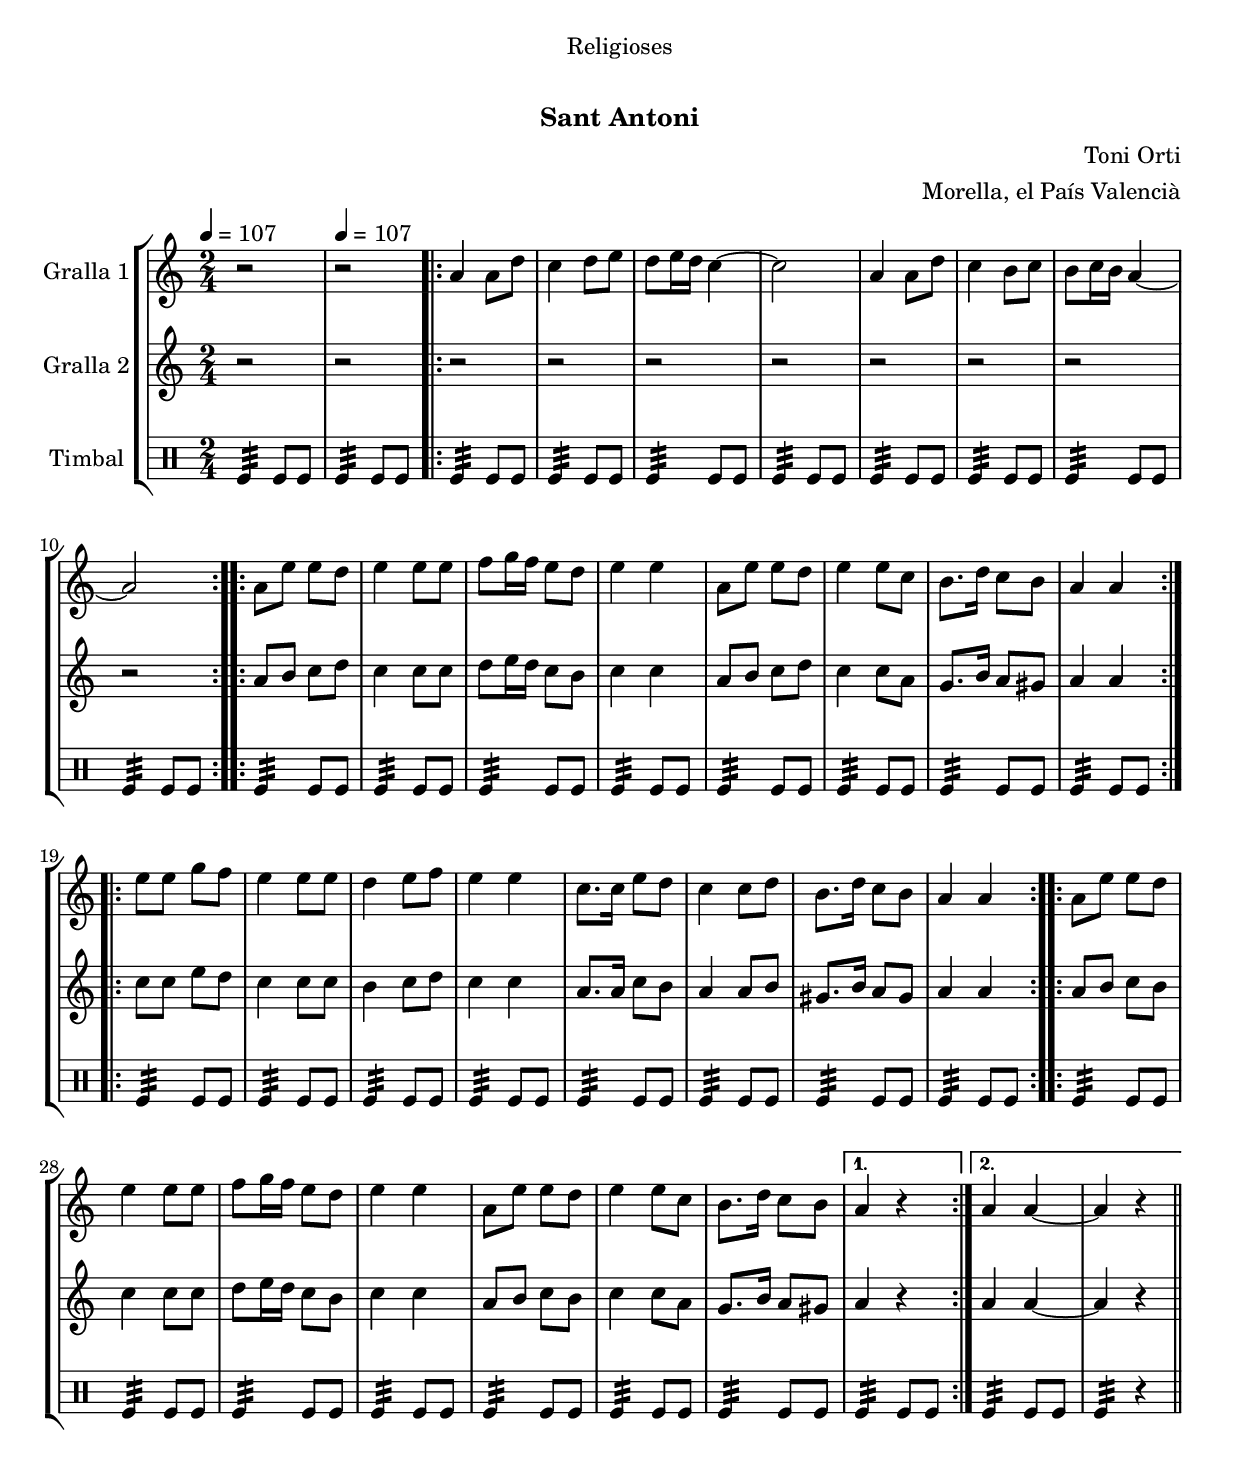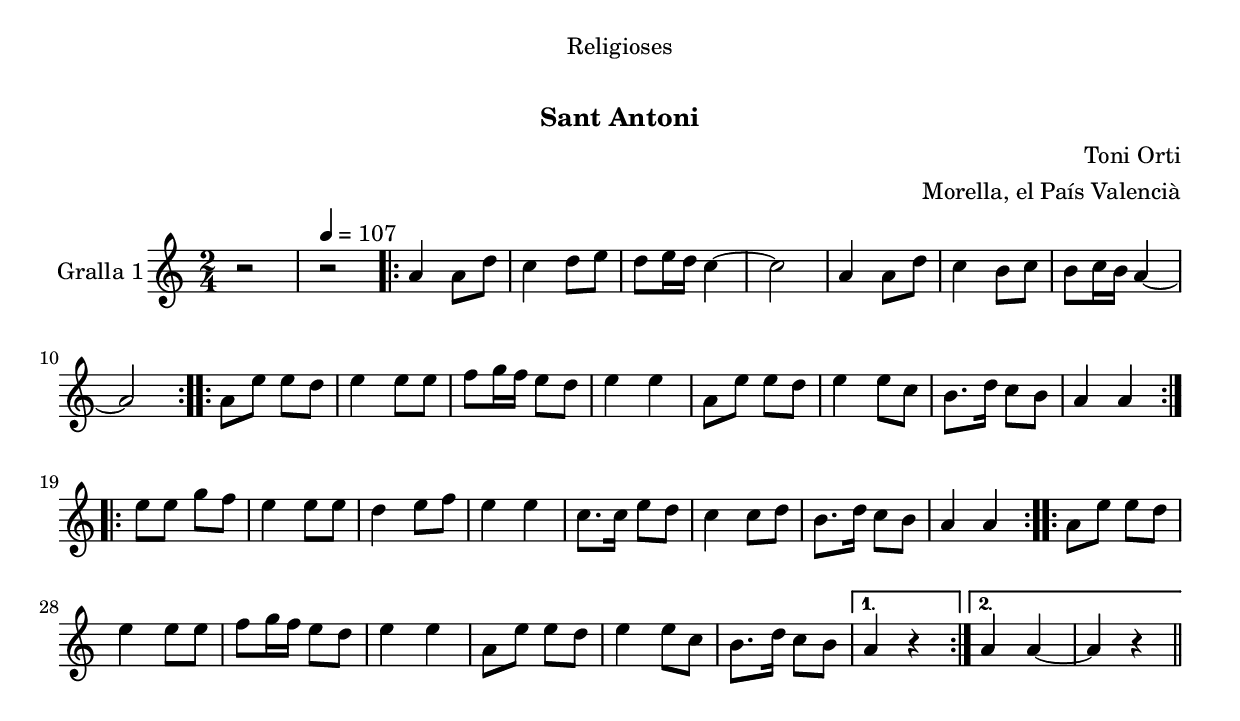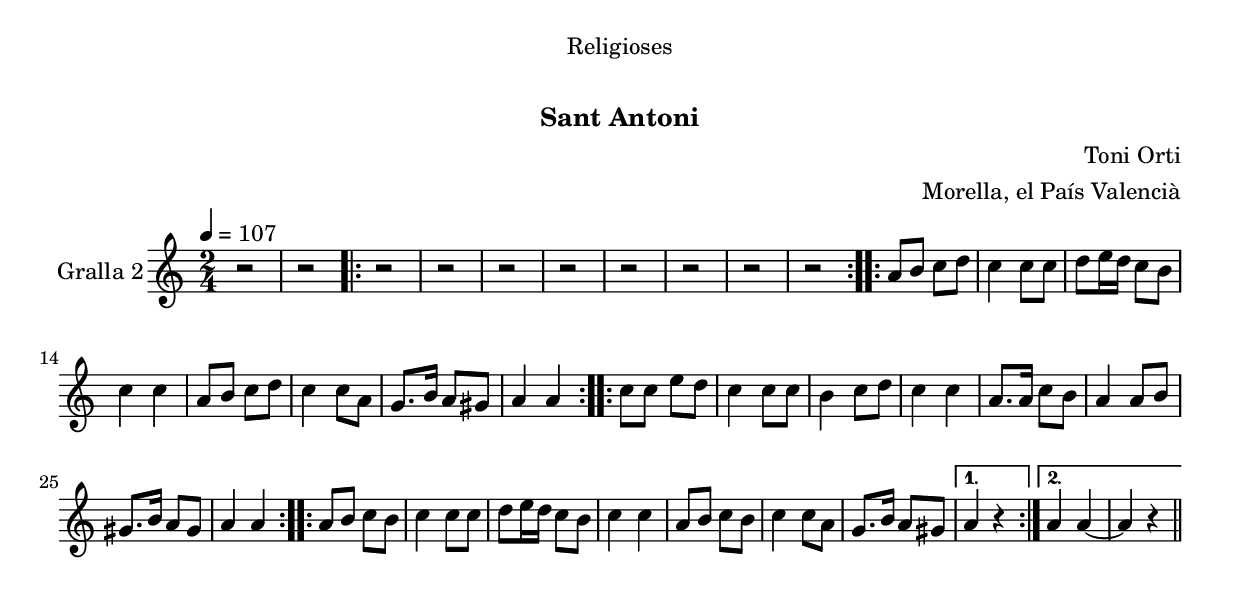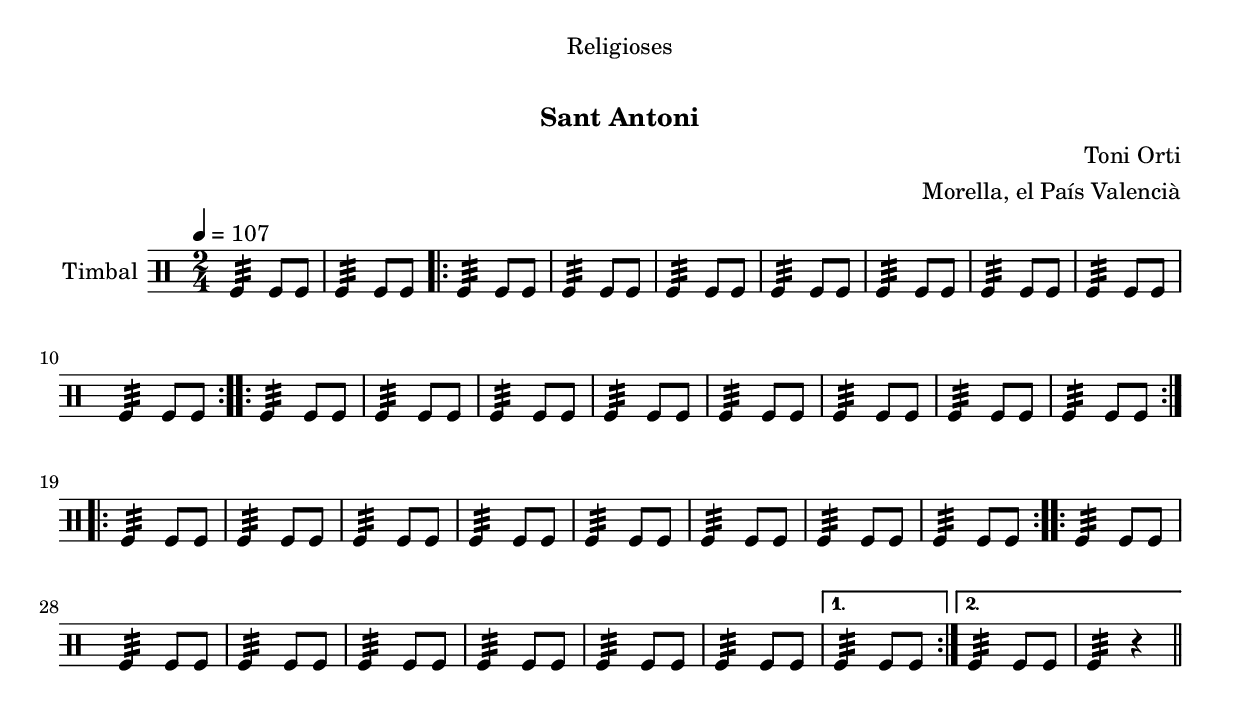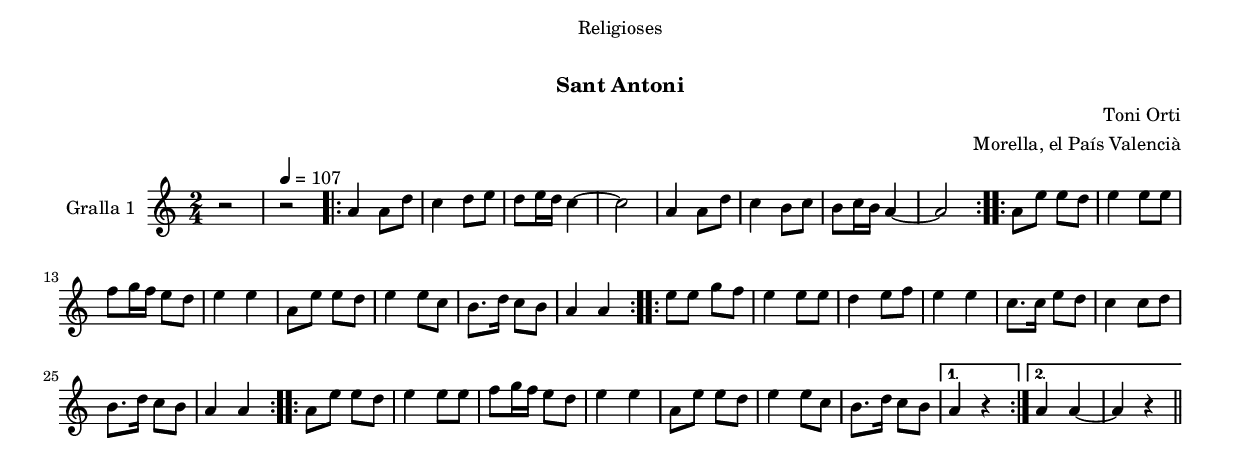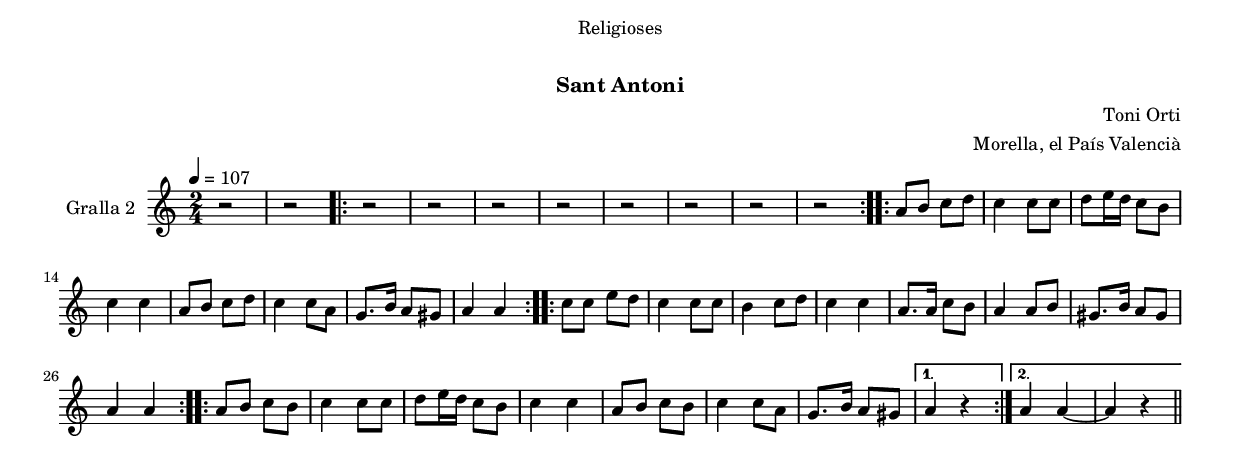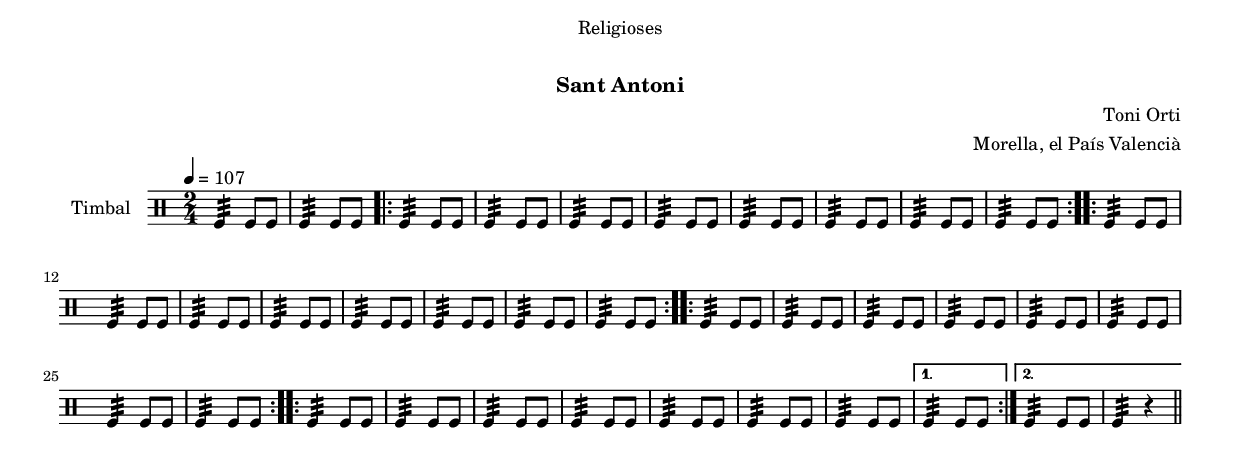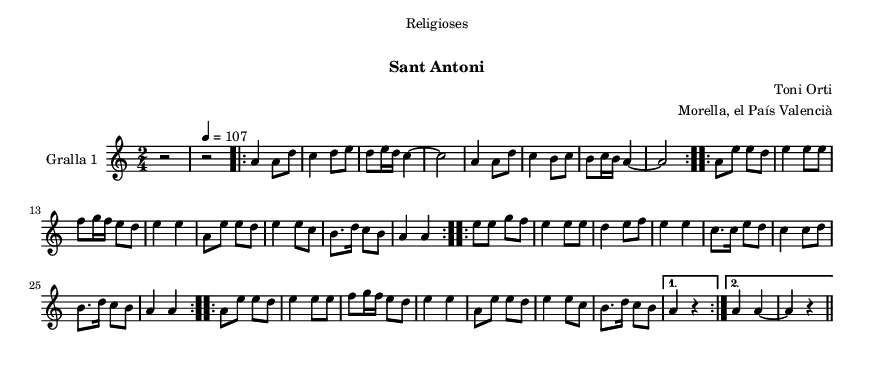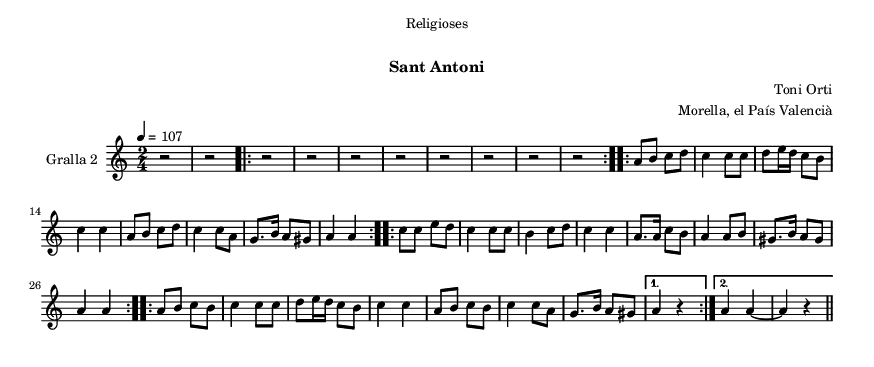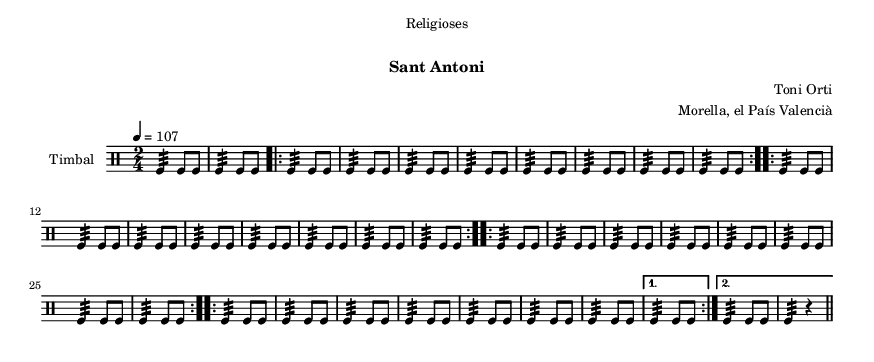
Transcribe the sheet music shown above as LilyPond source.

\version "2.16.0"

\header {
  dedication="Religioses"
  title="  "
  subtitle="Sant Antoni"
  subsubtitle=""
  poet=""
  meter=""
  piece=""
  composer="Toni Orti"
  arranger="Morella, el País Valencià"
  opus=""
  instrument=""
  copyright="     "
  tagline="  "
}

liniaroAa =
\relative a'
{
  \clef treble
  \key c \major
  \time 2/4
  r2 \tempo 4 = 107  |
  r2  |
  \repeat volta 2 { a4 a8 d  |
  c4 d8 e  |
  %05
  d8 e16 d c4 ~  |
  c2  |
  a4 a8 d  |
  c4 b8 c  |
  b8 c16 b a4 ~  |
  %10
  a2  | }
  \repeat volta 2 { a8 e' e d  |
  e4 e8 e  |
  f8 g16 f e8 d  |
  e4 e  |
  %15
  a,8 e' e d  |
  e4 e8 c  |
  b8. d16 c8 b  |
  a4 a  | }
  \repeat volta 2 { e'8 e g f  |
  %20
  e4 e8 e  |
  d4 e8 f  |
  e4 e  |
  c8. c16 e8 d  |
  c4 c8 d  |
  %25
  b8. d16 c8 b  |
  a4 a  | }
  \repeat volta 2 { a8 e' e d  |
  e4 e8 e  |
  f8 g16 f e8 d  |
  %30
  e4 e  |
  a,8 e' e d  |
  e4 e8 c  |
  b8. d16 c8 b }
  \alternative { { a4 r }
  %35
  { a4 a ~  |
  a4 r4 } } \bar "||" % kompletite
}

liniaroAb =
\relative a'
{
  \tempo 4 = 107
  \clef treble
  \key c \major
  \time 2/4
  r2  |
  r2  |
  \repeat volta 2 { r2  |
  r2  |
  %05
  r2  |
  r2  |
  r2  |
  r2  |
  r2  |
  %10
  r2  | }
  \repeat volta 2 { a8 b c d  |
  c4 c8 c  |
  d8 e16 d c8 b  |
  c4 c  |
  %15
  a8 b c d  |
  c4 c8 a  |
  g8. b16 a8 gis  |
  a4 a  | }
  \repeat volta 2 { c8 c e d  |
  %20
  c4 c8 c  |
  b4 c8 d  |
  c4 c  |
  a8. a16 c8 b  |
  a4 a8 b  |
  %25
  gis8. b16 a8 gis  |
  a4 a  | }
  \repeat volta 2 { a8 b c b  |
  c4 c8 c  |
  d8 e16 d c8 b  |
  %30
  c4 c  |
  a8 b c b  |
  c4 c8 a  |
  g8. b16 a8 gis }
  \alternative { { a4 r }
  %35
  { a4 a ~  |
  a4 r4 } } \bar "||" % kompletite
}

liniaroAc =
\drummode
{
  \tempo 4 = 107
  \time 2/4
  tomfl4:32 tomfl8 tomfl  |
  tomfl4:32 tomfl8 tomfl  |
  \repeat volta 2 { tomfl4:32 tomfl8 tomfl  |
  tomfl4:32 tomfl8 tomfl  |
  %05
  tomfl4:32 tomfl8 tomfl  |
  tomfl4:32 tomfl8 tomfl  |
  tomfl4:32 tomfl8 tomfl  |
  tomfl4:32 tomfl8 tomfl  |
  tomfl4:32 tomfl8 tomfl  |
  %10
  tomfl4:32 tomfl8 tomfl  | }
  \repeat volta 2 { tomfl4:32 tomfl8 tomfl  |
  tomfl4:32 tomfl8 tomfl  |
  tomfl4:32 tomfl8 tomfl  |
  tomfl4:32 tomfl8 tomfl  |
  %15
  tomfl4:32 tomfl8 tomfl  |
  tomfl4:32 tomfl8 tomfl  |
  tomfl4:32 tomfl8 tomfl  |
  tomfl4:32 tomfl8 tomfl  | }
  \repeat volta 2 { tomfl4:32 tomfl8 tomfl  |
  %20
  tomfl4:32 tomfl8 tomfl  |
  tomfl4:32 tomfl8 tomfl  |
  tomfl4:32 tomfl8 tomfl  |
  tomfl4:32 tomfl8 tomfl  |
  tomfl4:32 tomfl8 tomfl  |
  %25
  tomfl4:32 tomfl8 tomfl  |
  tomfl4:32 tomfl8 tomfl  | }
  \repeat volta 2 { tomfl4:32 tomfl8 tomfl  |
  tomfl4:32 tomfl8 tomfl  |
  tomfl4:32 tomfl8 tomfl  |
  %30
  tomfl4:32 tomfl8 tomfl  |
  tomfl4:32 tomfl8 tomfl  |
  tomfl4:32 tomfl8 tomfl  |
  tomfl4:32 tomfl8 tomfl }
  \alternative { { tomfl4:32 tomfl8 tomfl }
  %35
  { tomfl4:32 tomfl8 tomfl  |
  tomfl4:32 r } } \bar "||"
}

\book {

\paper {
  print-page-number = false
  #(set-paper-size "a4")
  #(layout-set-staff-size 20)
}

\bookpart {
  \score {
    \new StaffGroup {
      \override Score.RehearsalMark #'self-alignment-X = #LEFT
      <<
        \new Staff \with {instrumentName = #"Gralla 1" } \liniaroAa
        \new Staff \with {instrumentName = #"Gralla 2" } \liniaroAb
        \new DrumStaff \with {instrumentName = #"Timbal" } \liniaroAc
      >>
    }
    \layout {}
  }\score { \unfoldRepeats
    \new StaffGroup {
      \override Score.RehearsalMark #'self-alignment-X = #LEFT
      <<
        \new Staff \with {instrumentName = #"Gralla 1" } \liniaroAa
        \new Staff \with {instrumentName = #"Gralla 2" } \liniaroAb
        \new DrumStaff \with {instrumentName = #"Timbal" } \liniaroAc
      >>
    }
    \midi {}
  }
}

\bookpart {
  \header {}
  \score {
    \new StaffGroup {
      \override Score.RehearsalMark #'self-alignment-X = #LEFT
      <<
        \new Staff \with {instrumentName = #"Gralla 1" } \liniaroAa
      >>
    }
    \layout {}
  }\score { \unfoldRepeats
    \new StaffGroup {
      \override Score.RehearsalMark #'self-alignment-X = #LEFT
      <<
        \new Staff \with {instrumentName = #"Gralla 1" } \liniaroAa
      >>
    }
    \midi {}
  }
}

\bookpart {
  \header {}
  \score {
    \new StaffGroup {
      \override Score.RehearsalMark #'self-alignment-X = #LEFT
      <<
        \new Staff \with {instrumentName = #"Gralla 2" } \liniaroAb
      >>
    }
    \layout {}
  }\score { \unfoldRepeats
    \new StaffGroup {
      \override Score.RehearsalMark #'self-alignment-X = #LEFT
      <<
        \new Staff \with {instrumentName = #"Gralla 2" } \liniaroAb
      >>
    }
    \midi {}
  }
}

\bookpart {
  \header {}
  \score {
    \new StaffGroup {
      \override Score.RehearsalMark #'self-alignment-X = #LEFT
      <<
        \new DrumStaff \with {instrumentName = #"Timbal" } \liniaroAc
      >>
    }
    \layout {}
  }\score { \unfoldRepeats
    \new StaffGroup {
      \override Score.RehearsalMark #'self-alignment-X = #LEFT
      <<
        \new DrumStaff \with {instrumentName = #"Timbal" } \liniaroAc
      >>
    }
    \midi {}
  }
}

}

\book {

\paper {
  print-page-number = false
  #(set-paper-size "a5landscape")
  #(layout-set-staff-size 16)
  #(define output-suffix "a5")
}

\bookpart {
  \header {}
  \score {
    \new StaffGroup {
      \override Score.RehearsalMark #'self-alignment-X = #LEFT
      <<
        \new Staff \with {instrumentName = #"Gralla 1" } \liniaroAa
      >>
    }
    \layout {}
  }
}

\bookpart {
  \header {}
  \score {
    \new StaffGroup {
      \override Score.RehearsalMark #'self-alignment-X = #LEFT
      <<
        \new Staff \with {instrumentName = #"Gralla 2" } \liniaroAb
      >>
    }
    \layout {}
  }
}

\bookpart {
  \header {}
  \score {
    \new StaffGroup {
      \override Score.RehearsalMark #'self-alignment-X = #LEFT
      <<
        \new DrumStaff \with {instrumentName = #"Timbal" } \liniaroAc
      >>
    }
    \layout {}
  }
}

}

\book {

\paper {
  print-page-number = false
  #(set-paper-size "a6landscape")
  #(layout-set-staff-size 12)
  #(define output-suffix "a6")
}

\bookpart {
  \header {}
  \score {
    \new StaffGroup {
      \override Score.RehearsalMark #'self-alignment-X = #LEFT
      <<
        \new Staff \with {instrumentName = #"Gralla 1" } \liniaroAa
      >>
    }
    \layout {}
  }
}

\bookpart {
  \header {}
  \score {
    \new StaffGroup {
      \override Score.RehearsalMark #'self-alignment-X = #LEFT
      <<
        \new Staff \with {instrumentName = #"Gralla 2" } \liniaroAb
      >>
    }
    \layout {}
  }
}

\bookpart {
  \header {}
  \score {
    \new StaffGroup {
      \override Score.RehearsalMark #'self-alignment-X = #LEFT
      <<
        \new DrumStaff \with {instrumentName = #"Timbal" } \liniaroAc
      >>
    }
    \layout {}
  }
}

}

